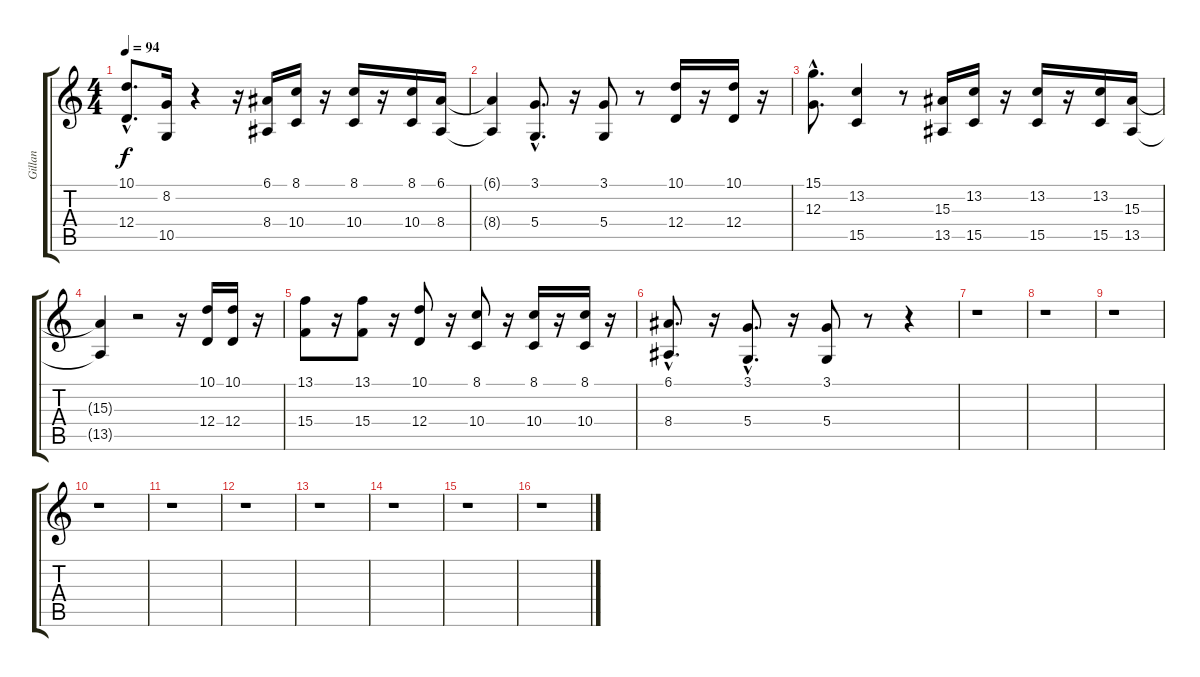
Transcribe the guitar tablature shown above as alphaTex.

\track ("Gillan" "Gillan") {instrument lead6voice}
\staff {score tabs}
\tuning (E4 B3 G3 D3 A2 E2) {hide}
\ts (4 4)
\tempo 94
\clef g2
\ks c
(10.1{hac} 12.4{hac}).8{d dy f} (8.2 10.5).16 r.4 r.16 (6.1 8.4).16 (8.1 10.4).16 r.16 (8.1 10.4).16 r.16 (8.1 10.4).16 (6.1 8.4).16 |
(6.1{t} 8.4{t}).4 (3.1{hac} 5.4{hac}).8{d} r.16 (3.1 5.4).8 r.8 (10.1 12.4).16 r.16 (10.1 12.4).16 r.16 |
(15.1{hac} 12.3{hac}).8{d} (13.2 15.5).4 r.8 (15.3 13.5).16 (13.2 15.5).16 r.16 (13.2 15.5).16 r.16 (13.2 15.5).16 (15.3 13.5).16 |
(15.3{t} 13.5{t}).4 r.2 r.16 (10.1 12.4).16 (10.1 12.4).16 r.16 |
(13.1 15.4).8 r.16 (13.1 15.4).8 r.16 (10.1 12.4).8 r.16 (8.1 10.4).8 r.16 (8.1 10.4).16 r.16 (8.1 10.4).16 r.16 |
(6.1{hac} 8.4{hac}).8{d} r.16 (3.1{hac} 5.4{hac}).8{d} r.16 (3.1 5.4).8 r.8 r.4 |
r.1 |
r.1 |
r.1 |
r.1 |
r.1 |
r.1 |
r.1 |
r.1 |
r.1 |
r.1
